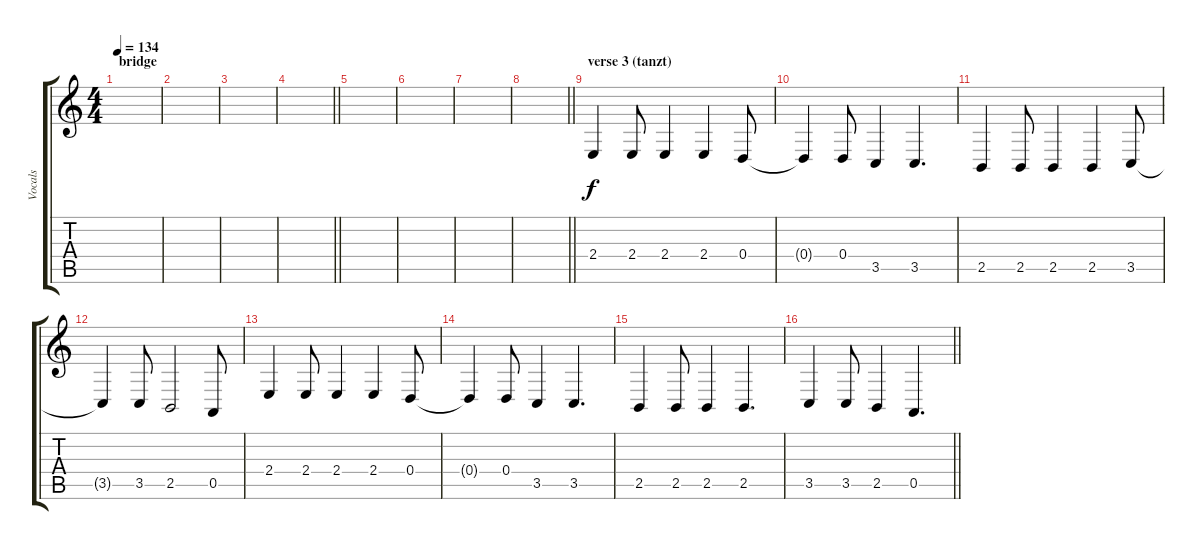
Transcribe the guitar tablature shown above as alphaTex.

\track ("Vocals" "Vocals") {instrument altosax}
\staff {score tabs}
\tuning (E4 B3 G3 D3 A2 E2) {hide}
\ts (4 4)
\section ("" "bridge")
\tempo 134
\clef g2
\ks c
|
|
|
\barLineRight lightlight
|
|
|
|
\barLineRight lightlight
|
\section ("" "verse 3 (tanzt)")
2.4.4 2.4.8 2.4.4 2.4.4 0.4.8 |
0.4{t}.4 0.4.8 3.5.4 3.5.4{d} |
2.5.4 2.5.8 2.5.4 2.5.4 3.5.8 |
3.5{t}.4 3.5.8 2.5.2 0.5.8 |
2.4.4 2.4.8 2.4.4 2.4.4 0.4.8 |
0.4{t}.4 0.4.8 3.5.4 3.5.4{d} |
2.5.4 2.5.8 2.5.4 2.5.4{d} |
\barLineRight lightlight
3.5.4 3.5.8 2.5.4 0.5.4{d}
